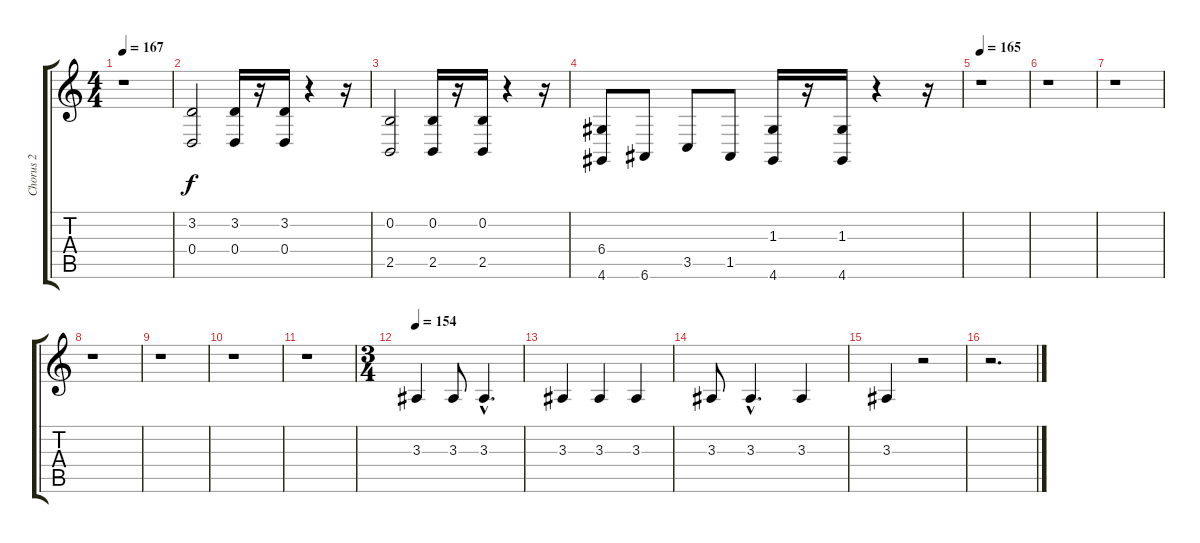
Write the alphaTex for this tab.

\track ("Chorus 2" "Chorus 2") {instrument lead6voice}
\staff {score tabs}
\tuning (E4 B3 G3 D3 A2 E2) {hide}
\ts (4 4)
\tempo 167
\clef g2
\ks c
r.1{dy f} |
(3.2 0.4).2 (3.2 0.4).16 r.16 (3.2 0.4).16 r.4 r.16 |
(0.2 2.5).2 (0.2 2.5).16 r.16 (0.2 2.5).16 r.4 r.16 |
(6.4 4.6).8 6.6.8 3.5.8 1.5.8 (1.3 4.6).16 r.16 (1.3 4.6).16 r.4 r.16 |
\tempo 165
r.1 |
r.1 |
r.1 |
r.1 |
r.1 |
r.1 |
r.1 |
\ts (3 4)
\tempo 154
3.3.4 3.3.8 3.3{hac}.4{d} |
3.3.4 3.3.4 3.3.4 |
3.3.8 3.3{hac}.4{d} 3.3.4 |
3.3.4 r.2 |
r.2{d}
